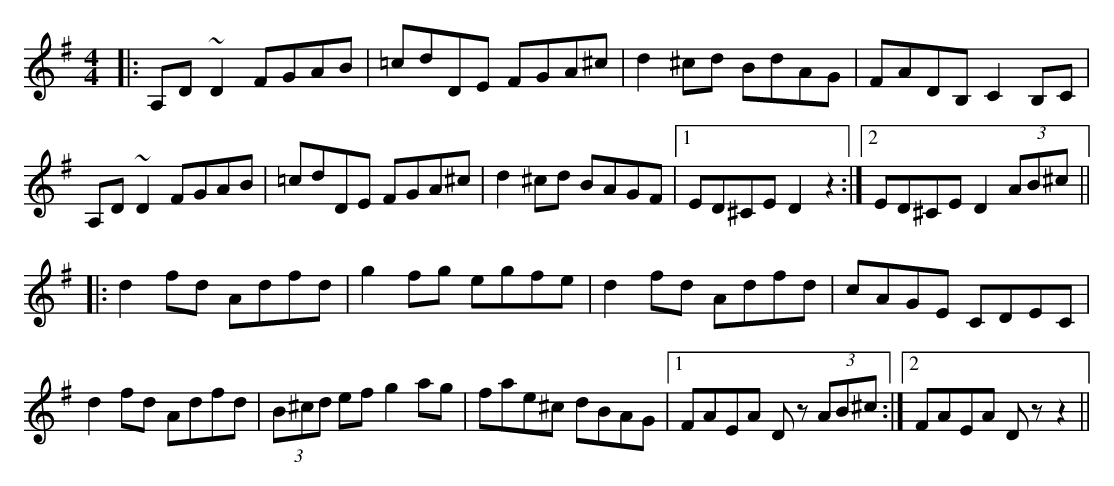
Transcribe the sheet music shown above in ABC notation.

X:1
M:4/4
K:Dmix
|:A,D~D2 FGAB|=cdDE FGA^c|d2^cd BdAG|FADB, C2B,C|
A,D~D2 FGAB|=cdDE FGA^c|d2^cd BAGF|1 ED^CE D2 z2:|2 ED^CE D2 (3AB^c||
|:d2fd Adfd|g2fg egfe|d2fd Adfd|cAGE CDEC|
d2fd Adfd|(3B^cd ef g2ag|fae^c dBAG|1 FAEA Dz (3AB^c:|2 FAEA Dz z2||
